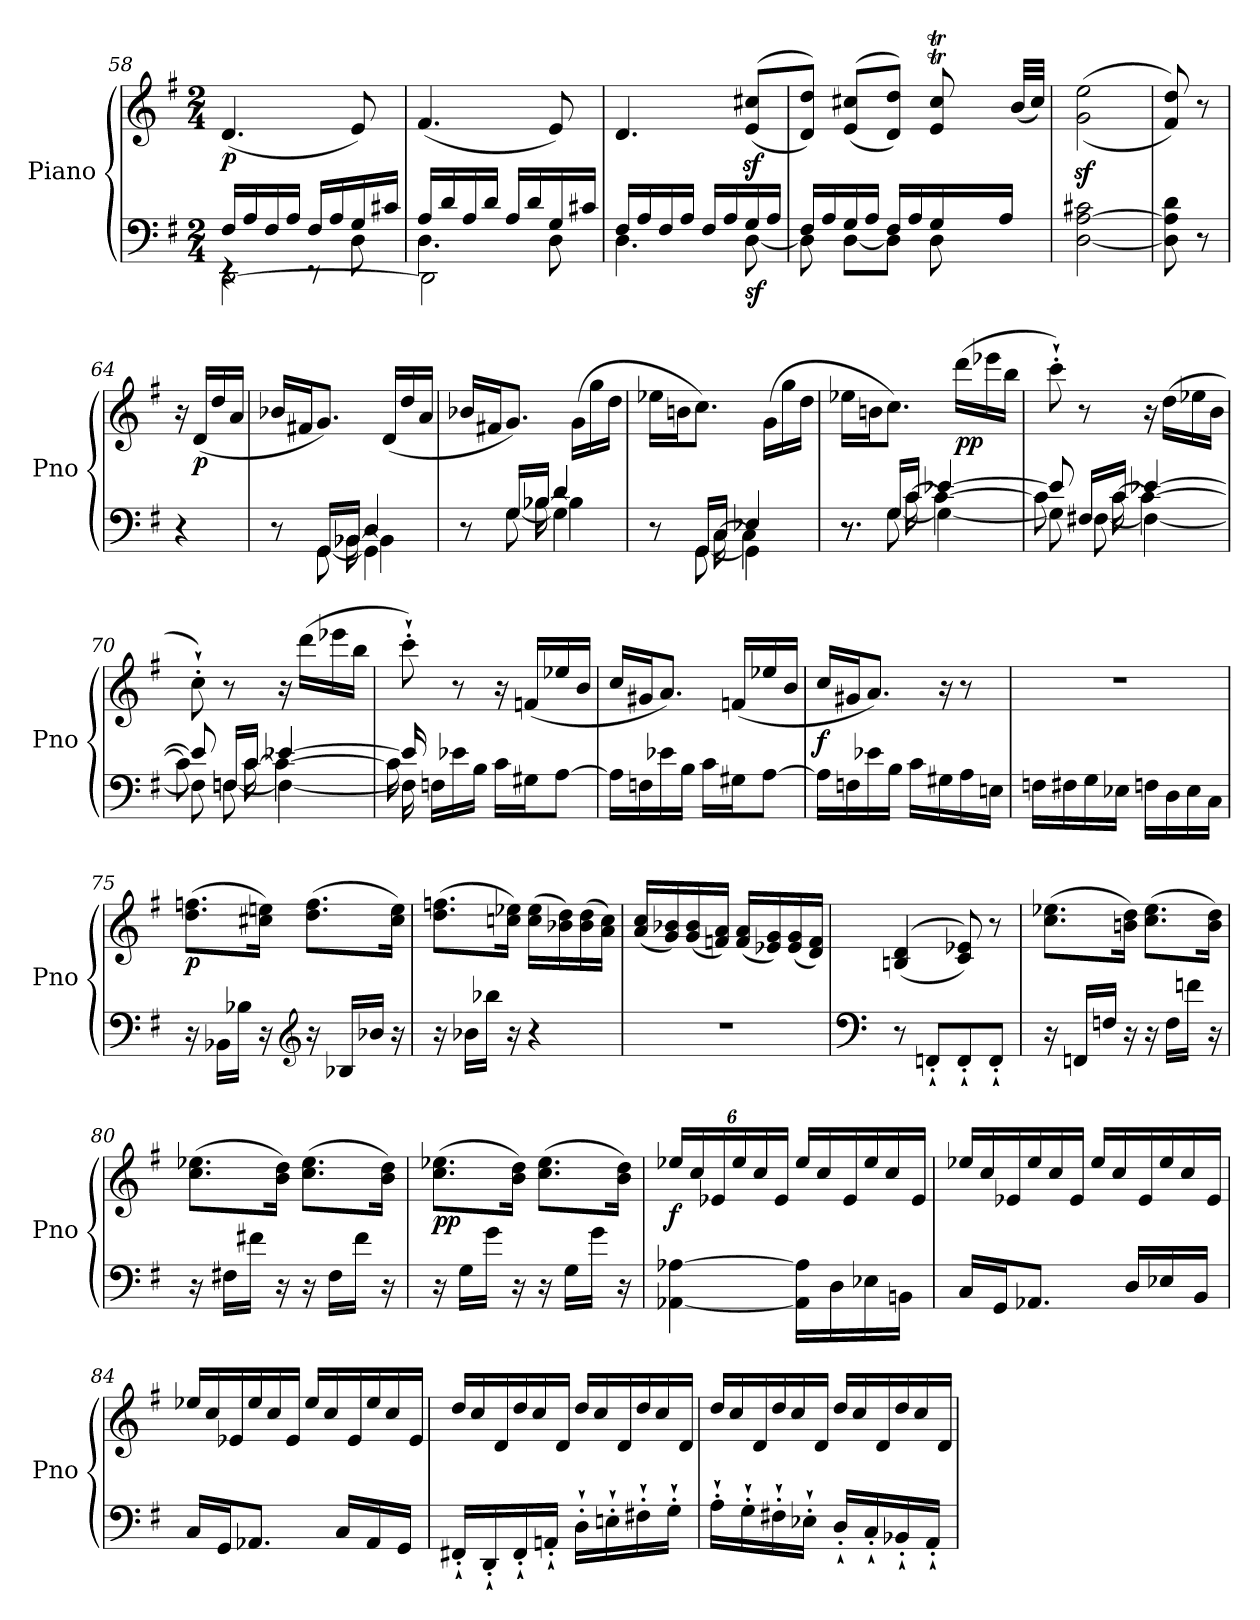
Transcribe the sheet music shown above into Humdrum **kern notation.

**kern	**kern	**dynam
*part1	*part1	*part1
*staff2	*staff1	*staff1/2
*I"Piano	*	*
*I'Pno	*	*
*clefF4	*clefG2	*
*k[f#]	*k[f#]	*
*M2/4	*M2/4	*
=58	=58	=58
*^	*	*
*	*^	*	*
!	!	!	!	!LO:DY:b
16F#/LL	4rEE	[2DD\	(4.d/	p
16A/	.	.	.	.
16F#/	.	.	.	.
16A/JJ	.	.	.	.
16F#/LL	8rEE	.	.	.
16A/	.	.	.	.
16G/	8D\	.	8e/)	.
16c#X/JJ	.	.	.	.
!!LO:LB:g=z
=59	=59	=59	=59	=59
16A/LL	4.D\	2DD\]	(4.f#/	.
16d/	.	.	.	.
16A/	.	.	.	.
16d/JJ	.	.	.	.
16A/LL	.	.	.	.
16d/	.	.	.	.
16G/	8D\	.	8e/)	.
16c#X/JJ	.	.	.	.
*	*v	*v	*	*
=60	=60	=60	=60
16F#/LL	4.D\	4.d/	.
16A/	.	.	.
16F#/	.	.	.
16A/JJ	.	.	.
16F#/LL	.	.	.
16A/	.	.	.
!	!	!	!LO:DY:b=2
16G/	[8D\	((>8e/z< 8cc#X/z<L	sf
16A/JJ	.	.	.
=61	=61	=61	=61
*	*	*^	*
16F#/LL	8D\]	8d/ 8dd/J))	4.ryy	.
16A/	.	.	.	.
!	!	!	!	!LO:DY:b=2
!	!	!	!	!LO:DY:n=1:b
16G/	[8D\L	((>8e/ 8cc#X/L	.	sf sf
16A/JJ	.	.	.	.
16F#/LL	8D\J]	8d/ 8dd/J))	.	.
16A/	.	.	.	.
*	*	*	*Xtuplet	*
16G/	8D\	8e/T 8cc#/T	40ryy	.
.	.	.	40ddyy	.
.	.	.	40cc#yy	.
16A/JJ	.	.	.	.
.	.	.	(40b/LL	.
.	.	.	40cc#/JJ)	.
*v	*v	*	*	*
*	*v	*v	*
=62	=62	=62
[2D\ [2A\ 2c#X\	((2g\z< 2ee\z<	.
=63	=63	=63
8D\] 8A\] 8d\	8f#/ 8dd/))	.
8r	8r	.
!!LO:LB:g=z
=64	=64	=64
4r	16r	.
!	!	!LO:DY:b
.	(16d/LL	p
.	16dd/	.
.	16a/JJ	.
=65	=65	=65
*^	*	*
*	*^	*	*
8r	8ryy	8.ryy	16b-X/LL	.
.	.	.	16f#X/J	.
16GG/LL	[8GG\	.	8.g/J)	.
16BB-X/JJ	.	[16BB-\	.	.
4D/	4GG\]	4BB-\]	.	.
.	.	.	(16d/LL	.
.	.	.	16dd/	.
.	.	.	16a/JJ	.
=66	=66	=66	=66	=66
8r	8ryy	8.ryy	16b-X/LL	.
.	.	.	16f#X/J	.
16G/LL	[8G\	.	8.g/J)	.
16B-X/JJ	.	[16B-\	.	.
4d/	4G\]	4B-\]	.	.
.	.	.	(16g\LL	.
.	.	.	16gg\	.
.	.	.	16dd\JJ	.
=67	=67	=67	=67	=67
8r	8ryy	8.ryy	16ee-X\LL	.
.	.	.	16bn\J	.
16GG/LL	[8GG\	.	8.cc\J)	.
16C/JJ	.	[16C\	.	.
4E-X/	4GG\]	4C\]	.	.
.	.	.	(16g\LL	.
.	.	.	16gg\	.
.	.	.	16dd\JJ	.
=68	=68	=68	=68	=68
8r	8r	8.r	16ee-X\LL	.
.	.	.	16bn\J	.
16G/LL	[8G\	.	8.cc\J)	.
16c/JJ	.	[16c\	.	.
[4e-X/	4G\_	4c\_	.	.
!	!	!	!	!LO:DY:b
.	.	.	(16ddd\LL	pp
.	.	.	16eee-X\	.
.	.	.	16bb\JJ	.
!!LO:LB:g=z
=69	=69	=69	=69	=69
8e-/]	8G\]	8c\]	8ccc`'\)	.
16F#X/LL	[8F#\	16ryy	8r	.
16c/JJ	.	[16c\	.	.
[4e-X/	4F#\_	4c\_	16r	.
.	.	.	(16dd\LL	.
.	.	.	16ee-X\	.
.	.	.	16b\JJ	.
!!LO:LB:g=z
=70	=70	=70	=70	=70
8e-/]	8F#\]	8c\]	8cc`'\)	.
16Fn/LL	[8Fn\	16ryy	8r	.
16c/JJ	.	[16c\	.	.
[4e-X/	4F\_	4c\_	16r	.
.	.	.	(16ddd\LL	.
.	.	.	16eee-X\	.
.	.	.	16bb\JJ	.
=71	=71	=71	=71	=71
16e-/]	16F\]	16c\]	8ccc`'\)	.
!	!	!	!	!LO:DY:a=2
16Fn\LL	4..ryy	4..ryy	.	other-dynamics
16e-X\	.	.	8r	.
16B\JJ	.	.	.	.
16c\LL	.	.	16r	.
16G#X\J	.	.	(16fn/LL	.
[8A\J	.	.	16ee-X/	.
.	.	.	16b/JJ	.
*v	*v	*v	*	*
=72	=72	=72
16A\LL]	16cc/LL	.
16Fn\	16g#X/J	.
16e-X\	8.a/J)	.
16B\JJ	.	.
16c\LL	.	.
16G#X\J	(16fn/LL	.
[8A\J	16ee-X/	.
.	16b/JJ	.
=73	=73	=73
!	!	!LO:DY:b
16A\LL]	16cc/LL	f
16Fn\	16g#X/J	.
16e-X\	8.a/J)	.
16B\JJ	.	.
16c\LL	.	.
16G#X\	16r	.
16A\	8r	.
16En\JJ	.	.
!!LO:PB:g=z
=74	=74	=74
16Fn\LL	2r	.
16F#X\	.	.
16G\	.	.
16E-X\JJ	.	.
16Fn\LL	.	.
16D\	.	.
16E-\	.	.
16C\JJ	.	.
=75	=75	=75
!	!	!LO:DY:b
16r	(8.dd\ 8.ffn\L	p
16BB-X\LL	.	.
16B-X\JJ	.	.
16r	16cc#X\ 16een\Jk)	.
*clefG2	*	*
16r	(8.dd\ 8.ff\L	.
16B-X/LL	.	.
16b-X/JJ	.	.
16r	16cc#\ 16ee\Jk)	.
=76	=76	=76
16r	(8.dd\ 8.ffn\L	.
16b-X\LL	.	.
16bb-X\JJ	.	.
16r	16ccn\ 16ee-X\Jk)	.
4r	(16cc\ 16ee-\LL	.
.	16b-X\ 16dd\)	.
.	(16b-\ 16dd\	.
.	16a\ 16cc\JJ)	.
=77	=77	=77
2r	(16a/ 16cc/LL	.
.	16g/ 16b-X/)	.
.	(16g/ 16b-/	.
.	16fn/ 16a/JJ)	.
.	(16f/ 16a/LL	.
.	16e-X/ 16g/)	.
.	(16e-/ 16g/	.
.	16d/ 16f/JJ)	.
!!LO:LB:g=z
=78	=78	=78
*clefF4	*	*
8r	(>(4Bn/ 4d/	.
8FFn`'/L	.	.
8FF`'/	8c/ 8e-X/))	.
8FF`'/J	8r	.
!!LO:LB:g=z
=79	=79	=79
16r	(8.cc\ 8.ee-X\L	.
16FFn/LL	.	.
16Fn/JJ	.	.
16r	16bn\ 16dd\Jk)	.
16r	(8.cc\ 8.ee-\L	.
16F\LL	.	.
16fn\JJ	.	.
16r	16b\ 16dd\Jk)	.
=80	=80	=80
!	!	!LO:DY:b
16r	(8.cc\ 8.ee-X\L	other-dynamics
16F#X\LL	.	.
16f#X\JJ	.	.
16r	16b\ 16dd\Jk)	.
16r	(8.cc\ 8.ee-\L	.
16F#\LL	.	.
16f#\JJ	.	.
16r	16b\ 16dd\Jk)	.
=81	=81	=81
!	!	!LO:DY:b
16r	(8.cc\ 8.ee-X\L	pp
16G\LL	.	.
16g\JJ	.	.
16r	16b\ 16dd\Jk)	.
16r	(8.cc\ 8.ee-\L	.
16G\LL	.	.
16g\JJ	.	.
16r	16b\ 16dd\Jk)	.
=82	=82	=82
*	*tuplet	*
*	*Xbrackettup	*
!	!	!LO:DY:b
[4AA-X\ [4A-X\	24ee-X/LL	f
.	24cc/	.
.	24e-X/	.
*	*Xtuplet	*
.	24ee-/	.
.	24cc/	.
.	24e-/JJ	.
16AA-\] 16A-\]LL	24ee-/LL	.
.	24cc/	.
16D\	.	.
.	24e-/	.
16E-X\	24ee-/	.
.	24cc/	.
16BBn\JJ	.	.
.	24e-/JJ	.
!!LO:LB:g=z
=83	=83	=83
16C/LL	24ee-X/LL	.
.	24cc/	.
16GG/J	.	.
.	24e-X/	.
8.AA-X/J	24ee-/	.
.	24cc/	.
.	24e-/JJ	.
.	24ee-/LL	.
.	24cc/	.
16D/LL	.	.
.	24e-/	.
16E-X/	24ee-/	.
.	24cc/	.
16BB/JJ	.	.
.	24e-/JJ	.
=84	=84	=84
16C/LL	24ee-X/LL	.
.	24cc/	.
16GG/J	.	.
.	24e-X/	.
8.AA-X/J	24ee-/	.
.	24cc/	.
.	24e-/JJ	.
.	24ee-/LL	.
.	24cc/	.
16C/LL	.	.
.	24e-/	.
16AA-/	24ee-/	.
.	24cc/	.
16GG/JJ	.	.
.	24e-/JJ	.
=85	=85	=85
16FF#X`'/LL	24dd/LL	.
.	24cc/	.
16DD`'/	.	.
.	24d/	.
16FF#`'/	24dd/	.
.	24cc/	.
16AAn`'/JJ	.	.
.	24d/JJ	.
16D`'\LL	24dd/LL	.
.	24cc/	.
16En`'\	.	.
.	24d/	.
16F#X`'\	24dd/	.
.	24cc/	.
16G`'\JJ	.	.
.	24d/JJ	.
=86	=86	=86
16A`'\LL	24dd/LL	.
.	24cc/	.
16G`'\	.	.
.	24d/	.
16F#X`'\	24dd/	.
.	24cc/	.
16E-X`'\JJ	.	.
.	24d/JJ	.
16D`'/LL	24dd/LL	.
.	24cc/	.
16C`'/	.	.
.	24d/	.
16BB-X`'/	24dd/	.
.	24cc/	.
16AA`'/JJ	.	.
.	24d/JJ	.
=	=	=
*-	*-	*-
